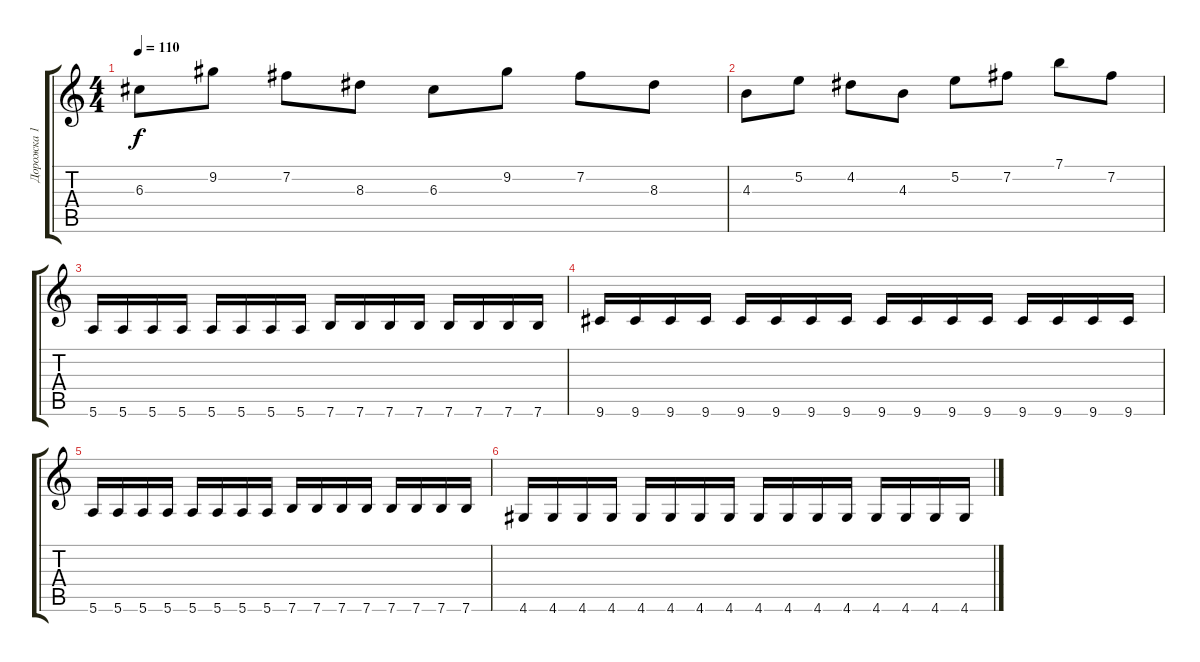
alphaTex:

\track ("Дорожка 1" "Дорожка 1") {instrument distortionguitar}
\staff {score tabs}
\tuning (E4 B3 G3 D3 A2 E2) {hide}
\ts (4 4)
\tempo 110
\clef g2
\ks c
6.3.8{dy f} 9.2.8 7.2.8 8.3.8 6.3.8 9.2.8 7.2.8 8.3.8 |
4.3.8 5.2.8 4.2.8 4.3.8 5.2.8 7.2.8 7.1.8 7.2.8 |
5.6.16 5.6.16 5.6.16 5.6.16 5.6.16 5.6.16 5.6.16 5.6.16 7.6.16 7.6.16 7.6.16 7.6.16 7.6.16 7.6.16 7.6.16 7.6.16 |
9.6.16 9.6.16 9.6.16 9.6.16 9.6.16 9.6.16 9.6.16 9.6.16 9.6.16 9.6.16 9.6.16 9.6.16 9.6.16 9.6.16 9.6.16 9.6.16 |
5.6.16 5.6.16 5.6.16 5.6.16 5.6.16 5.6.16 5.6.16 5.6.16 7.6.16 7.6.16 7.6.16 7.6.16 7.6.16 7.6.16 7.6.16 7.6.16 |
4.6.16 4.6.16 4.6.16 4.6.16 4.6.16 4.6.16 4.6.16 4.6.16 4.6.16 4.6.16 4.6.16 4.6.16 4.6.16 4.6.16 4.6.16 4.6.16
